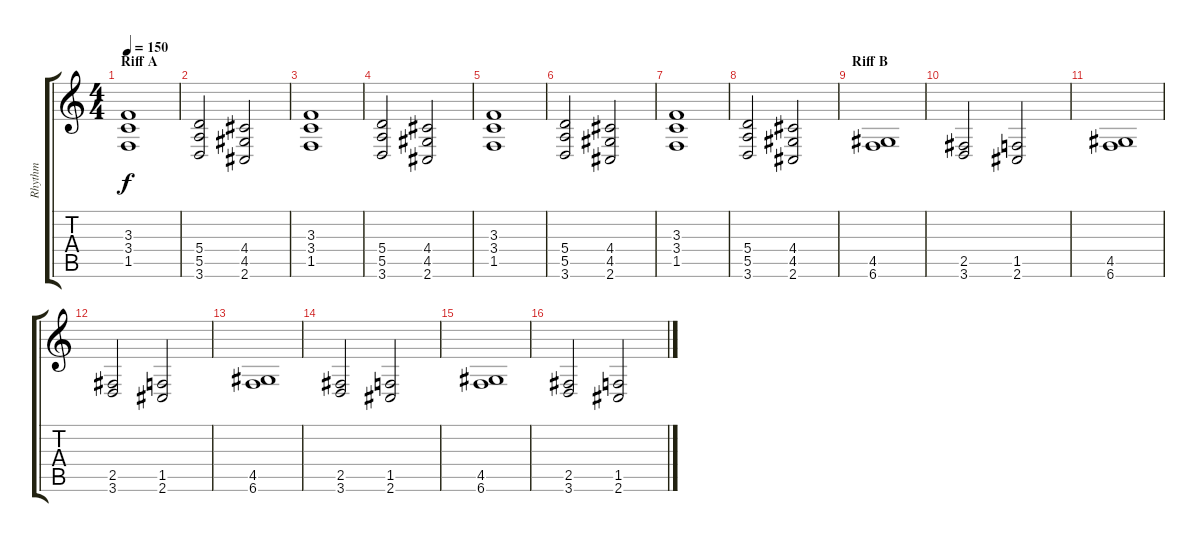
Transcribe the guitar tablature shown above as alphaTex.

\track ("Rhythm" "Rhythm") {instrument distortionguitar}
\staff {score tabs}
\tuning (B3 Gb3 D3 A2 E2 B1) {hide}
\ts (4 4)
\section ("" "Riff A")
\tempo 150
\clef g2
\ks c
(3.3 3.4 1.5).1{dy f instrument distortionguitar} |
(5.4 5.5 3.6).2 (4.4 4.5 2.6).2 |
(3.3 3.4 1.5).1 |
(5.4 5.5 3.6).2 (4.4 4.5 2.6).2 |
(3.3 3.4 1.5).1 |
(5.4 5.5 3.6).2 (4.4 4.5 2.6).2 |
(3.3 3.4 1.5).1 |
(5.4 5.5 3.6).2 (4.4 4.5 2.6).2 |
\section ("" "Riff B")
(4.5 6.6).1 |
(2.5 3.6).2 (1.5 2.6).2 |
(4.5 6.6).1 |
(2.5 3.6).2 (1.5 2.6).2 |
(4.5 6.6).1 |
(2.5 3.6).2 (1.5 2.6).2 |
(4.5 6.6).1 |
(2.5 3.6).2 (1.5 2.6).2
